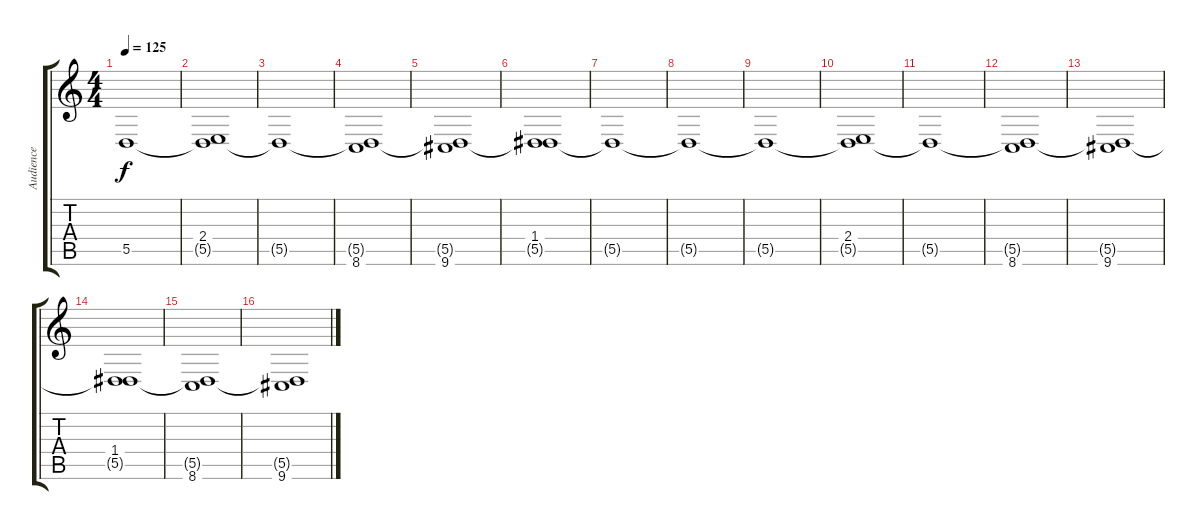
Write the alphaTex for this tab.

\track ("Audience" "Audience") {instrument applause}
\staff {score tabs}
\tuning (E4 B3 G3 D3 A2 E2) {hide}
\ts (4 4)
\tempo 125
\clef g2
\ks c
5.5{t}.1{dy f} |
(2.4 5.5{t}).1 |
5.5{t}.1 |
(5.5{t} 8.6).1 |
(5.5{t} 9.6).1 |
(1.4 5.5{t}).1 |
5.5{t}.1 |
5.5{t}.1 |
5.5{t}.1 |
(2.4 5.5{t}).1 |
5.5{t}.1 |
(5.5{t} 8.6).1 |
(5.5{t} 9.6).1 |
(1.4 5.5{t}).1 |
(5.5{t} 8.6).1 |
(5.5{t} 9.6).1
